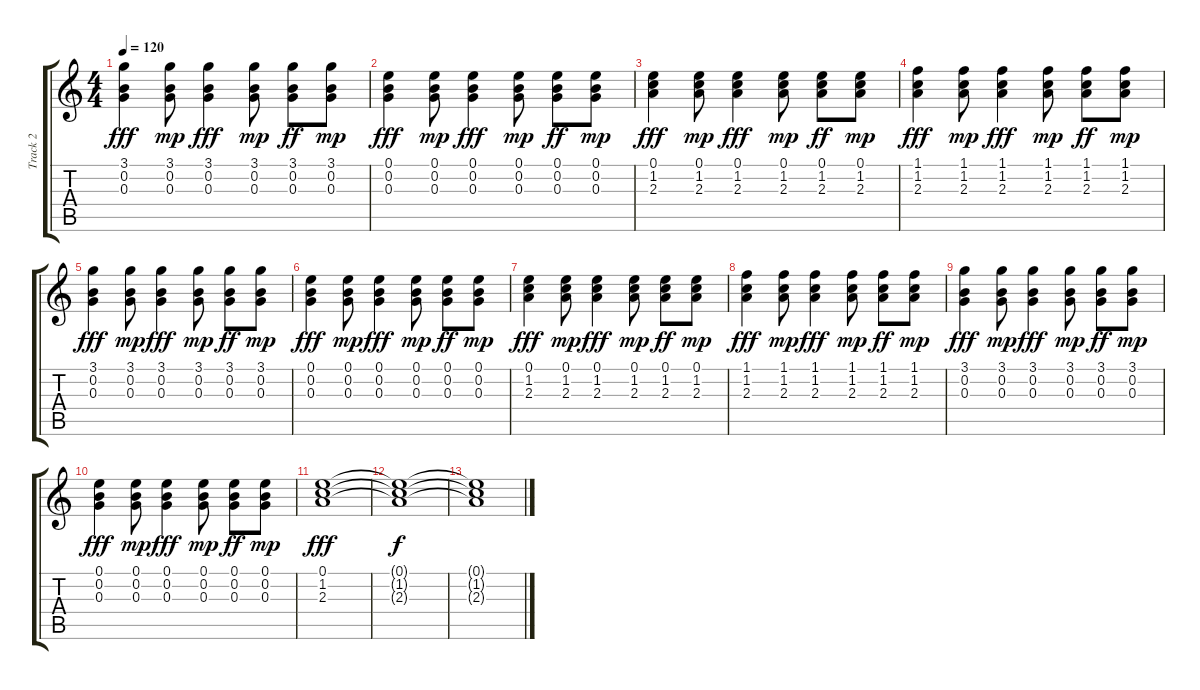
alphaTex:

\track ("Track 2" "Track 2") {instrument acousticguitarsteel}
\staff {score tabs}
\tuning (E4 B3 G3 D3 A2 E2) {hide}
\ts (4 4)
\tempo 120
\clef g2
\ks c
(3.1 0.2 0.3).4{dy fff} (3.1 0.2 0.3).8{dy mp} (3.1 0.2 0.3).4{dy fff} (3.1 0.2 0.3).8{dy mp} (3.1 0.2 0.3).8{dy ff} (3.1 0.2 0.3).8{dy mp} |
(0.1 0.2 0.3).4{dy fff} (0.1 0.2 0.3).8{dy mp} (0.1 0.2 0.3).4{dy fff} (0.1 0.2 0.3).8{dy mp} (0.1 0.2 0.3).8{dy ff} (0.1 0.2 0.3).8{dy mp} |
(0.1 1.2 2.3).4{dy fff} (0.1 1.2 2.3).8{dy mp} (0.1 1.2 2.3).4{dy fff} (0.1 1.2 2.3).8{dy mp} (0.1 1.2 2.3).8{dy ff} (0.1 1.2 2.3).8{dy mp} |
(1.1 1.2 2.3).4{dy fff} (1.1 1.2 2.3).8{dy mp} (1.1 1.2 2.3).4{dy fff} (1.1 1.2 2.3).8{dy mp} (1.1 1.2 2.3).8{dy ff} (1.1 1.2 2.3).8{dy mp} |
(3.1 0.2 0.3).4{dy fff} (3.1 0.2 0.3).8{dy mp} (3.1 0.2 0.3).4{dy fff} (3.1 0.2 0.3).8{dy mp} (3.1 0.2 0.3).8{dy ff} (3.1 0.2 0.3).8{dy mp} |
(0.1 0.2 0.3).4{dy fff} (0.1 0.2 0.3).8{dy mp} (0.1 0.2 0.3).4{dy fff} (0.1 0.2 0.3).8{dy mp} (0.1 0.2 0.3).8{dy ff} (0.1 0.2 0.3).8{dy mp} |
(0.1 1.2 2.3).4{dy fff} (0.1 1.2 2.3).8{dy mp} (0.1 1.2 2.3).4{dy fff} (0.1 1.2 2.3).8{dy mp} (0.1 1.2 2.3).8{dy ff} (0.1 1.2 2.3).8{dy mp} |
(1.1 1.2 2.3).4{dy fff} (1.1 1.2 2.3).8{dy mp} (1.1 1.2 2.3).4{dy fff} (1.1 1.2 2.3).8{dy mp} (1.1 1.2 2.3).8{dy ff} (1.1 1.2 2.3).8{dy mp} |
(3.1 0.2 0.3).4{dy fff} (3.1 0.2 0.3).8{dy mp} (3.1 0.2 0.3).4{dy fff} (3.1 0.2 0.3).8{dy mp} (3.1 0.2 0.3).8{dy ff} (3.1 0.2 0.3).8{dy mp} |
(0.1 0.2 0.3).4{dy fff} (0.1 0.2 0.3).8{dy mp} (0.1 0.2 0.3).4{dy fff} (0.1 0.2 0.3).8{dy mp} (0.1 0.2 0.3).8{dy ff} (0.1 0.2 0.3).8{dy mp} |
(0.1 1.2 2.3).1{dy fff} |
(0.1{t} 1.2{t} 2.3{t}).1{dy f} |
(0.1{t} 1.2{t} 2.3{t}).1
